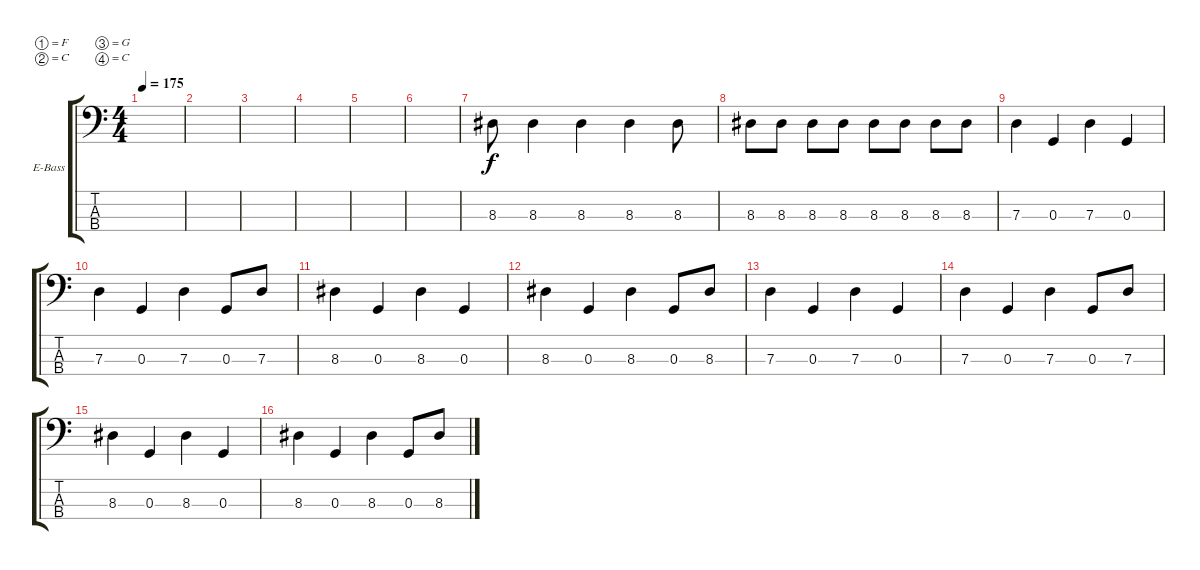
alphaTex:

\defaultSystemsLayout 4
\bracketExtendMode groupsimilarinstruments
\firstSystemTrackNameOrientation horizontal
\otherSystemsTrackNameOrientation horizontal
\track ("Electric Bass" "E-Bass") {instrument electricbassfinger}
\staff {score tabs}
\tuning (F2 C2 G1 C1)
\ts (4 4)
\tempo 175
\clef f4
\ks c
|
|
|
|
|
|
8.3.8 8.3.4 8.3.4 8.3.4 8.3.8 |
8.3.8 8.3.8 8.3.8 8.3.8 8.3.8 8.3.8 8.3.8 8.3.8 |
7.3.4 0.3.4 7.3.4 0.3.4 |
7.3.4 0.3.4 7.3.4 0.3.8 7.3.8 |
8.3.4 0.3.4 8.3.4 0.3.4 |
8.3.4 0.3.4 8.3.4 0.3.8 8.3.8 |
7.3.4 0.3.4 7.3.4 0.3.4 |
7.3.4 0.3.4 7.3.4 0.3.8 7.3.8 |
8.3.4 0.3.4 8.3.4 0.3.4 |
8.3.4 0.3.4 8.3.4 0.3.8 8.3.8
